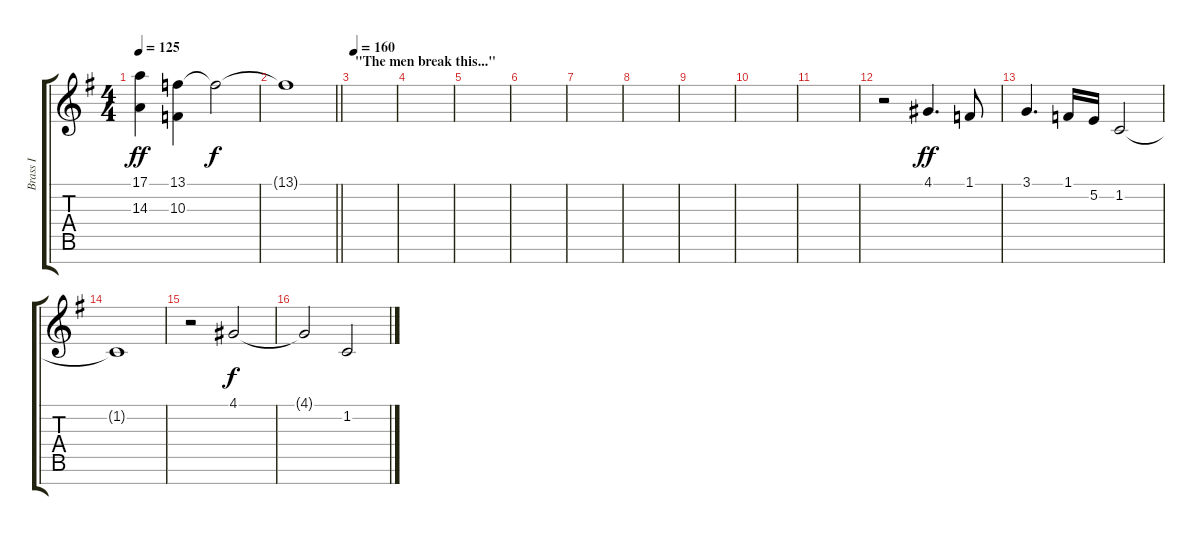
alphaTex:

\track ("Brass I " "Brass I ") {instrument frenchhorn}
\staff {score tabs}
\tuning (E4 B3 G3 D3 A2 E2 B1) {hide}
\ts (4 4)
\tempo 125
\clef g2
\ks g
(17.1 14.3).4{dy ff} (13.1 10.3).4 13.1{t}.2{dy f volume 4} |
\barLineRight lightlight
13.1{t}.1 |
\section ("" "\"The men break this...\"")
\tempo 160
|
|
|
|
|
|
|
|
|
r.2{volume 16} 4.1.4{d dy ff} 1.1.8 |
3.1.4{d} 1.1.16 5.2.16 1.2.2 |
1.2{t}.1{volume 10} |
r.2 4.1.2{dy f} |
4.1{t}.2 1.2.2
